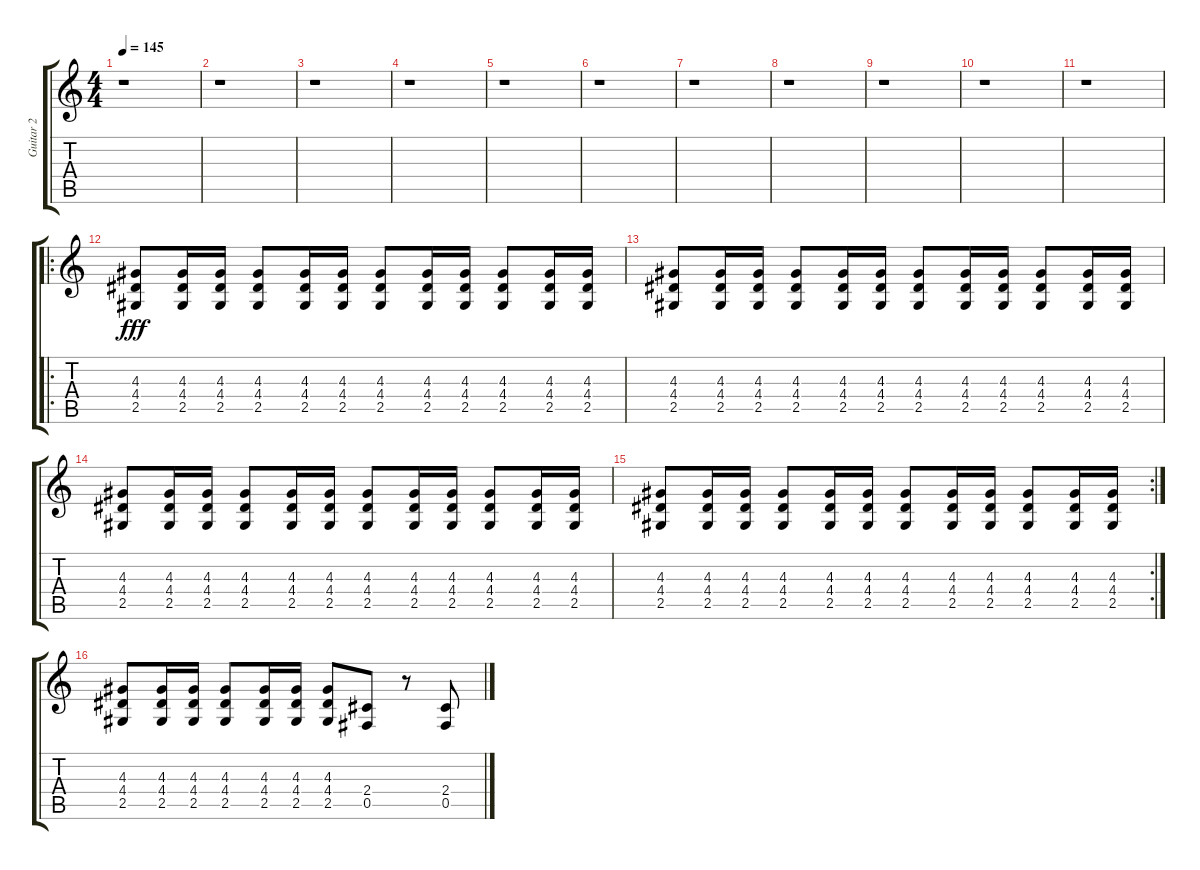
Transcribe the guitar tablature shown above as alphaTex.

\track ("Guitar 2" "Guitar 2") {instrument distortionguitar}
\staff {score tabs}
\tuning (Db4 Ab3 E3 B2 Gb2 Db2) {hide}
\ts (4 4)
\tempo 145
\clef g2
\ks c
r.1{dy fff instrument distortionguitar} |
r.1 |
r.1 |
r.1 |
r.1 |
r.1 |
r.1 |
r.1 |
r.1 |
r.1 |
r.1 |
\ro
(4.3 4.4 2.5).8 (4.3 4.4 2.5).16 (4.3 4.4 2.5).16 (4.3 4.4 2.5).8 (4.3 4.4 2.5).16 (4.3 4.4 2.5).16 (4.3 4.4 2.5).8 (4.3 4.4 2.5).16 (4.3 4.4 2.5).16 (4.3 4.4 2.5).8 (4.3 4.4 2.5).16 (4.3 4.4 2.5).16 |
(4.3 4.4 2.5).8 (4.3 4.4 2.5).16 (4.3 4.4 2.5).16 (4.3 4.4 2.5).8 (4.3 4.4 2.5).16 (4.3 4.4 2.5).16 (4.3 4.4 2.5).8 (4.3 4.4 2.5).16 (4.3 4.4 2.5).16 (4.3 4.4 2.5).8 (4.3 4.4 2.5).16 (4.3 4.4 2.5).16 |
(4.3 4.4 2.5).8 (4.3 4.4 2.5).16 (4.3 4.4 2.5).16 (4.3 4.4 2.5).8 (4.3 4.4 2.5).16 (4.3 4.4 2.5).16 (4.3 4.4 2.5).8 (4.3 4.4 2.5).16 (4.3 4.4 2.5).16 (4.3 4.4 2.5).8 (4.3 4.4 2.5).16 (4.3 4.4 2.5).16 |
\rc 2
(4.3 4.4 2.5).8 (4.3 4.4 2.5).16 (4.3 4.4 2.5).16 (4.3 4.4 2.5).8 (4.3 4.4 2.5).16 (4.3 4.4 2.5).16 (4.3 4.4 2.5).8 (4.3 4.4 2.5).16 (4.3 4.4 2.5).16 (4.3 4.4 2.5).8 (4.3 4.4 2.5).16 (4.3 4.4 2.5).16 |
(4.3 4.4 2.5).8 (4.3 4.4 2.5).16 (4.3 4.4 2.5).16 (4.3 4.4 2.5).8 (4.3 4.4 2.5).16 (4.3 4.4 2.5).16 (4.3 4.4 2.5).8 (2.4 0.5).8 r.8 (2.4 0.5).8
